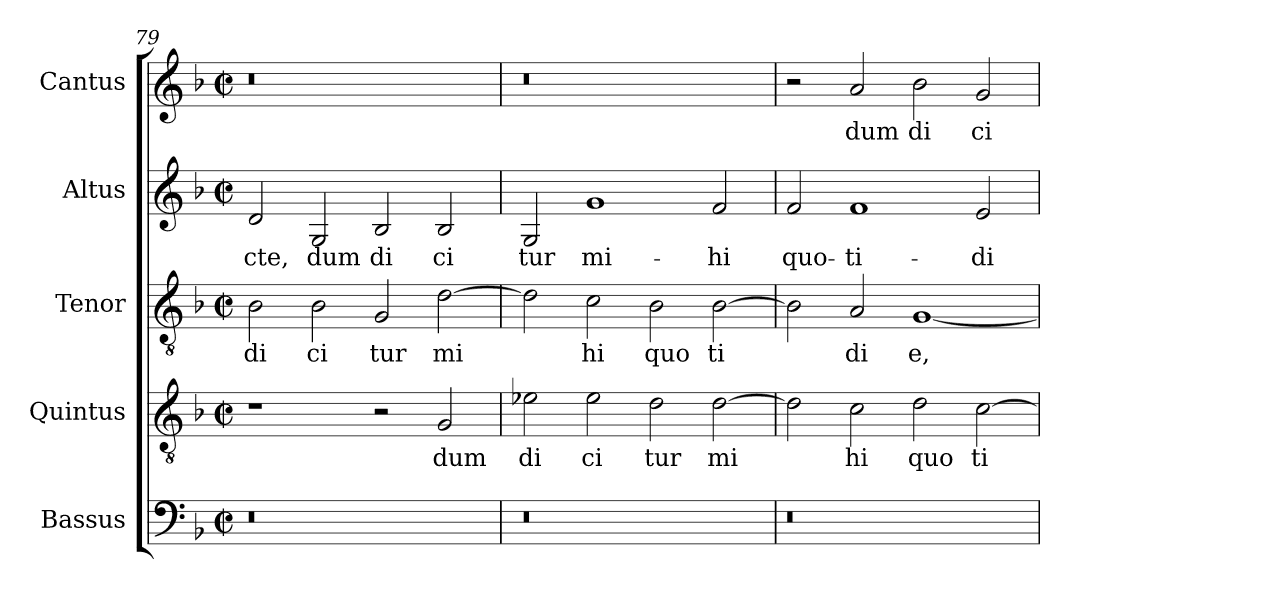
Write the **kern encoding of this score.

**kern	**kern	**text	**kern	**text	**kern	**text	**kern	**text
*part5	*part4	*part4	*part3	*part3	*part2	*part2	*part1	*part1
*staff5	*staff4	*staff4	*staff3	*staff3	*staff2	*staff2	*staff1	*staff1
*I"Bassus	*I"Quintus	*	*I"Tenor	*	*I"Altus	*	*I"Cantus	*
*clefF4	*clefGv2	*	*clefGv2	*	*clefG2	*	*clefG2	*
*k[b-]	*k[b-]	*	*k[b-]	*	*k[b-]	*	*k[b-]	*
*F:	*F:	*	*F:	*	*F:	*	*F:	*
*M2/2	*M2/2	*	*M2/2	*	*M2/2	*	*M2/2	*
*met(c|)	*met(c|)	*	*met(c|)	*	*met(c|)	*	*met(c|)	*
=79	=79	=79	=79	=79	=79	=79	=79	=79
!	!	!	!	!LO:LY:b:cj	!	!LO:LY:b:cj	!	!
0r	1r	.	2B-\	di	2d/	cte,	0r	.
!	!	!	!	!LO:LY:b:cj	!	!LO:LY:b:cj	!	!
.	.	.	2B-\	ci	2G/	dum	.	.
!	!	!	!	!LO:LY:b:cj	!	!LO:LY:b:cj	!	!
.	2r	.	2G/	tur	2B-/	di	.	.
!	!	!LO:LY:b:cj	!	!LO:LY:b	!	!LO:LY:b:cj	!	!
.	2G/	dum	[>2d\	mi	2B-/	ci	.	.
!!LO:LB:g=z
=80	=80	=80	=80	=80	=80	=80	=80	=80
!	!	!LO:LY:b:cj	!	!	!	!LO:LY:b:cj	!	!
0r	2e-X\	di	2d\]	.	2G/	tur	0r	.
!	!	!LO:LY:b:cj	!	!LO:LY:b:cj	!	!LO:LY:b:cj	!	!
.	2e-\	ci	2c\	hi	1g	mi-	.	.
!	!	!LO:LY:b:cj	!	!LO:LY:b:cj	!	!	!	!
.	2d\	tur	2B-\	quo	.	.	.	.
!	!	!LO:LY:b	!	!LO:LY:b:cj	!	!LO:LY:b:cj	!	!
.	[>2d\	mi	[>2B-\	ti	2f/	-hi	.	.
=81	=81	=81	=81	=81	=81	=81	=81	=81
!	!	!	!	!	!	!LO:LY:b:cj	!	!
0r	2d\]	.	2B-\]	.	2f/	quo-	2r	.
!	!	!LO:LY:b:cj	!	!LO:LY:b:cj	!	!LO:LY:b:cj	!	!LO:LY:b:cj
.	2c\	hi	2A/	di	1f	-ti-	2a/	dum
!	!	!LO:LY:b:cj	!	!LO:LY:b:cj	!	!	!	!LO:LY:b:cj
.	2d\	quo	[<1G	e,	.	.	2b-\	di
!	!	!LO:LY:b:cj	!	!	!	!LO:LY:b:cj	!	!LO:LY:b:cj
.	[>2c\	ti	.	.	2e/	-di-	2g/	ci
=	=	=	=	=	=	=	=	=
*-	*-	*-	*-	*-	*-	*-	*-	*-
